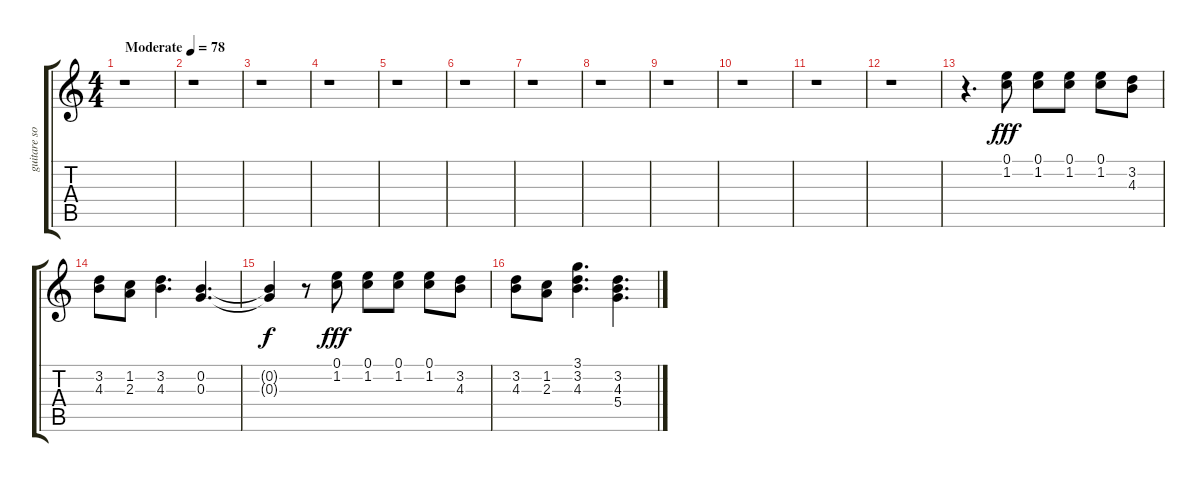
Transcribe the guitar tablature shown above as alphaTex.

\track ("guitare solo" "guitare so") {instrument acousticguitarnylon}
\staff {score tabs}
\tuning (E4 B3 G3 D3 A2 E2) {hide}
\ts (4 4)
\tempo (78 "Moderate")
\clef g2
\ks c
r.1{dy fff instrument acousticguitarnylon} |
r.1 |
r.1 |
r.1 |
r.1 |
r.1 |
r.1 |
r.1 |
r.1 |
r.1 |
r.1 |
r.1 |
r.4{d} (0.1 1.2).8 (0.1 1.2).8 (0.1 1.2).8 (0.1 1.2).8 (3.2 4.3).8 |
(3.2 4.3).8 (1.2 2.3).8 (3.2 4.3).4{d} (0.2 0.3).4{d} |
(0.2{t} 0.3{t}).4{dy f} r.8 (0.1 1.2).8{dy fff} (0.1 1.2).8 (0.1 1.2).8 (0.1 1.2).8 (3.2 4.3).8 |
(3.2 4.3).8 (1.2 2.3).8 (3.1 3.2 4.3).4{d} (3.2 4.3 5.4).4{d}
